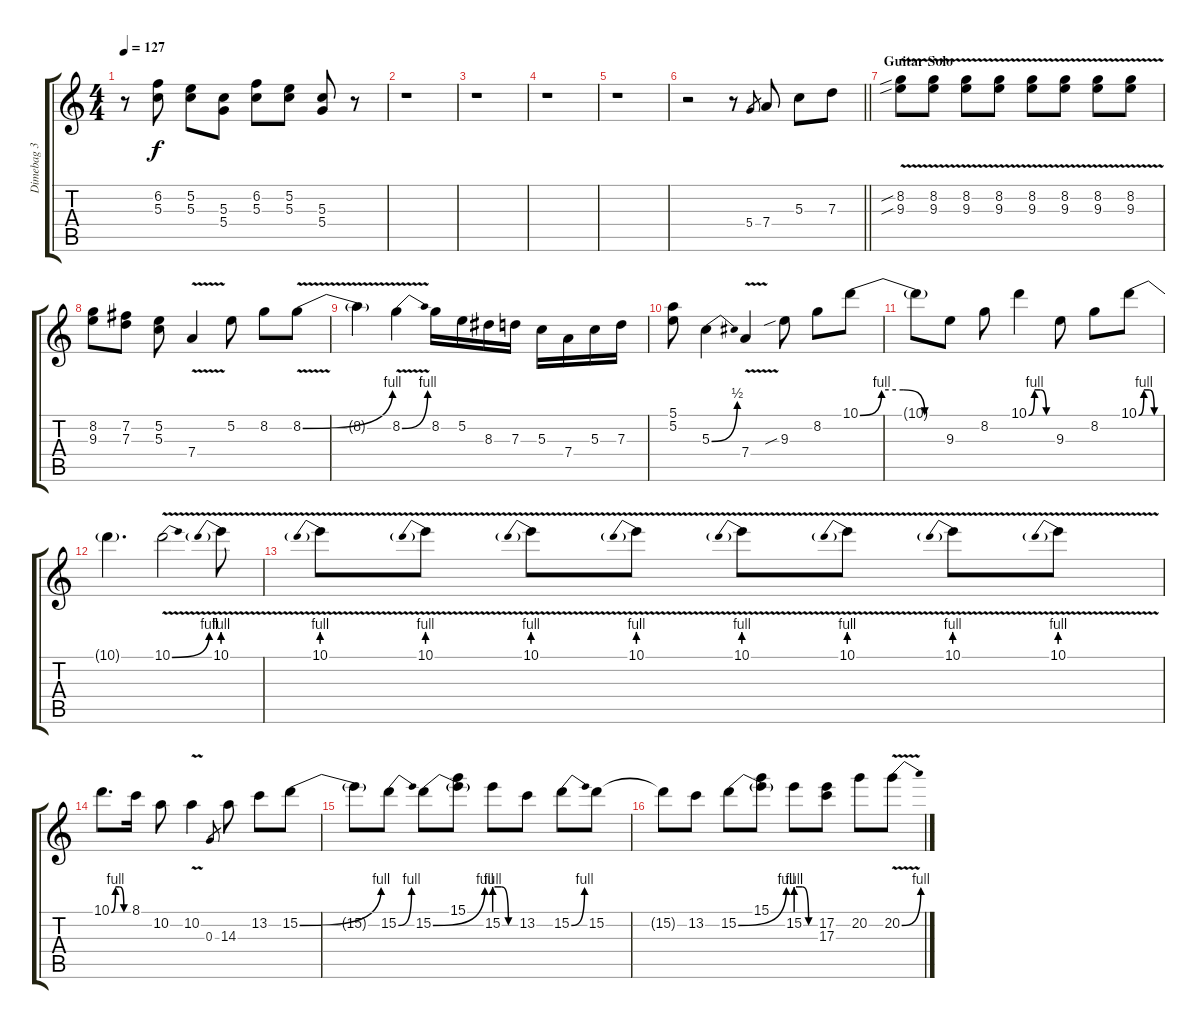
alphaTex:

\track ("Dimebag 3" "Dimebag 3") {instrument overdrivenguitar}
\staff {score tabs}
\tuning (E4 B3 G3 D3 A2 E2) {hide}
\ts (4 4)
\tempo 127
\clef g2
\ks c
r.8{dy f} (6.2 5.3).8 (5.2 5.3).8 (5.3 5.4).8 (6.2 5.3).8 (5.2 5.3).8 (5.3 5.4).8 r.8 |
r.1 |
r.1 |
r.1 |
r.1 |
\barLineRight lightlight
r.2 r.8 5.4.8{gr} 7.4.8 5.3.8 7.3.8 |
\section ("" "Guitar Solo")
(8.2{v sib} 9.3{v sib}).8 (8.2{v} 9.3{v}).8 (8.2{v} 9.3{v}).8 (8.2{v} 9.3{v}).8 (8.2{v} 9.3{v}).8 (8.2{v} 9.3{v}).8 (8.2{v} 9.3{v}).8 (8.2{v} 9.3{v}).8 |
(8.2 9.3).8 (7.2 7.3).8 (5.2 5.3).8 7.4{v}.4 5.2.8 8.2.8 8.2{be (bend 0 0 60 4) v}.8 |
8.2{t}.4 8.2{be (bend 0 0 60 4) v}.4 8.2.16 5.2.16 8.3.16 7.3.16 5.3.16 7.4.16 5.3.16 7.3.16 |
(5.1 5.2).8 5.3{be (bend 0 0 60 2)}.4 7.4{v}.4 9.3{sib}.8 8.2.8 10.1{be (custom 0 0 15 4 30 4 45 0 60 0)}.8 |
10.1{t}.8 9.3.8 8.2.8 10.1{be (custom 0 0 15 4 30 4 45 0 60 0)}.4 9.3.8 8.2.8 10.1{be (custom 0 0 15 4 30 4 45 0 60 0)}.8 |
10.1{t}.4{d} 10.1{be (bend 0 0 60 4) v}.2 10.1{be (prebend 0 4 60 4) v}.8 |
10.1{be (prebend 0 4 60 4) v}.8 10.1{be (prebend 0 4 60 4) v}.8 10.1{be (prebend 0 4 60 4) v}.8 10.1{be (prebend 0 4 60 4) v}.8 10.1{be (prebend 0 4 60 4) v}.8 10.1{be (prebend 0 4 60 4) v}.8 10.1{be (prebend 0 4 60 4) v}.8 10.1{be (prebend 0 4 60 4) v}.8 |
10.1{be (custom 0 0 15 4 30 4 45 0 60 0)}.8{d} 8.1.16 10.2.8 10.2{v}.4 0.3.8{gr} 14.3.8 13.2.8 15.2{be (bend 0 0 60 4)}.8 |
15.2{t}.8 15.2{be (bend 0 0 60 4)}.8 15.2{be (bend 0 0 60 4)}.8 (15.1 15.2{t}).8 15.2{be (custom 0 4 20 4 40 0 60 0)}.8 13.2.8 15.2{be (bend 0 0 60 4)}.8 15.2.8 |
15.2{t}.8 13.2.8 15.2{be (bend 0 0 60 4)}.8 (15.1 15.2{t}).8 15.2{be (custom 0 4 20 4 40 0 60 0)}.8 (17.2 17.3).8 20.2.8 20.2{be (bend 0 0 60 4) v}.8
